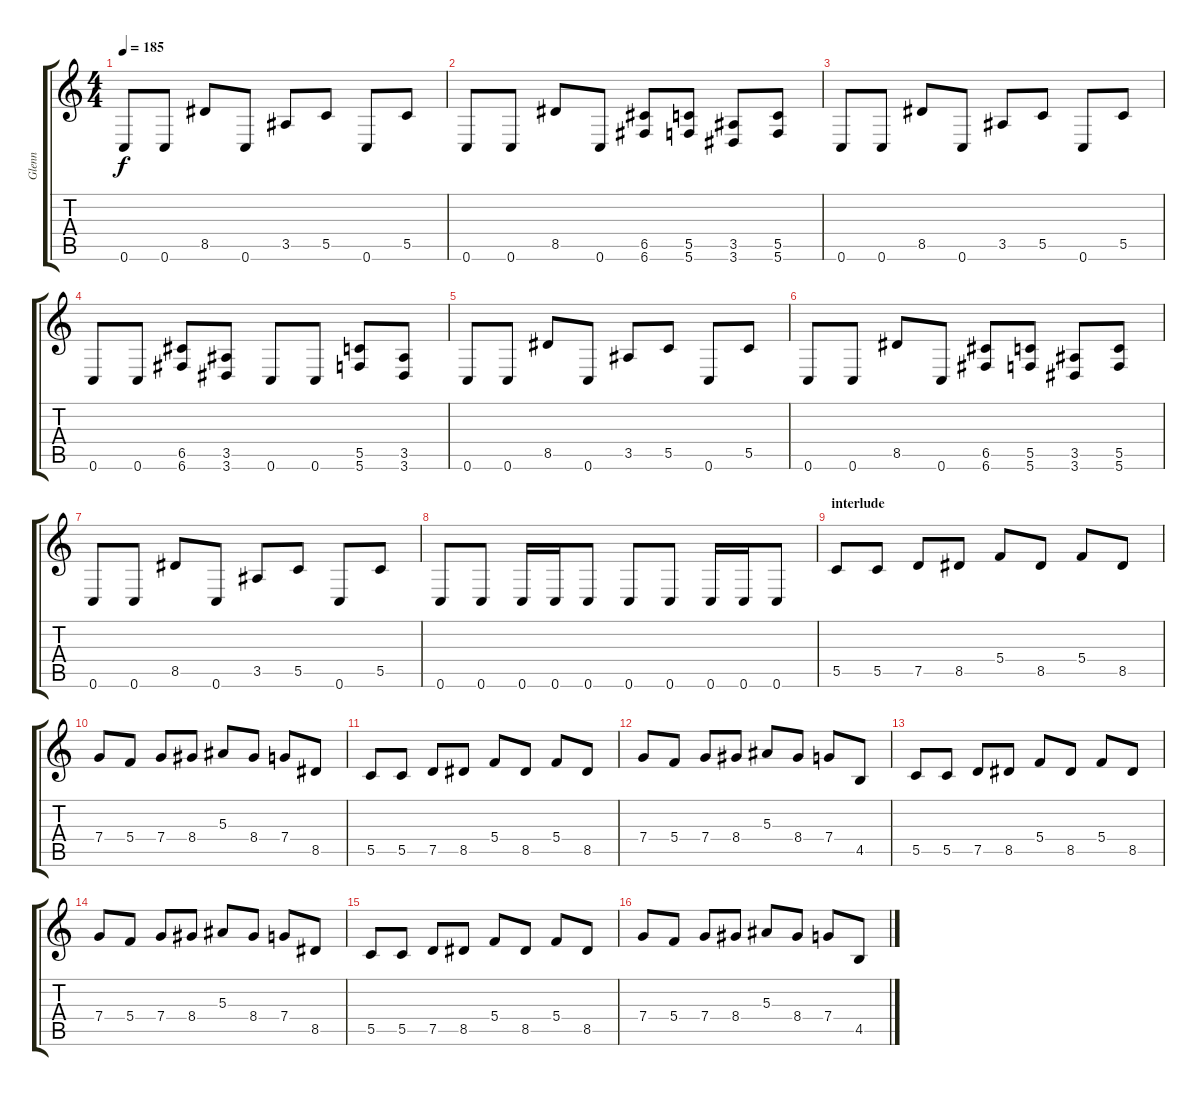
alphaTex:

\track ("Glenn" "Glenn") {instrument overdrivenguitar}
\staff {score tabs}
\tuning (D4 A3 F3 C3 G2 C2) {hide}
\ts (4 4)
\tempo 185
\clef g2
\ks c
0.6.8{dy f} 0.6.8 8.5.8 0.6.8 3.5.8 5.5.8 0.6.8 5.5.8 |
0.6.8 0.6.8 8.5.8 0.6.8 (6.5 6.6).8 (5.5 5.6).8 (3.5 3.6).8 (5.5 5.6).8 |
0.6.8 0.6.8 8.5.8 0.6.8 3.5.8 5.5.8 0.6.8 5.5.8 |
0.6.8 0.6.8 (6.5 6.6).8 (3.5 3.6).8 0.6.8 0.6.8 (5.5 5.6).8 (3.5 3.6).8 |
0.6.8 0.6.8 8.5.8 0.6.8 3.5.8 5.5.8 0.6.8 5.5.8 |
0.6.8 0.6.8 8.5.8 0.6.8 (6.5 6.6).8 (5.5 5.6).8 (3.5 3.6).8 (5.5 5.6).8 |
0.6.8 0.6.8 8.5.8 0.6.8 3.5.8 5.5.8 0.6.8 5.5.8 |
0.6.8 0.6.8 0.6.16 0.6.16 0.6.8 0.6.8 0.6.8 0.6.16 0.6.16 0.6.8 |
\section ("" "interlude")
5.5.8 5.5.8 7.5.8 8.5.8 5.4.8 8.5.8 5.4.8 8.5.8 |
7.4.8 5.4.8 7.4.8 8.4.8 5.3.8 8.4.8 7.4.8 8.5.8 |
5.5.8 5.5.8 7.5.8 8.5.8 5.4.8 8.5.8 5.4.8 8.5.8 |
7.4.8 5.4.8 7.4.8 8.4.8 5.3.8 8.4.8 7.4.8 4.5.8 |
5.5.8 5.5.8 7.5.8 8.5.8 5.4.8 8.5.8 5.4.8 8.5.8 |
7.4.8 5.4.8 7.4.8 8.4.8 5.3.8 8.4.8 7.4.8 8.5.8 |
5.5.8 5.5.8 7.5.8 8.5.8 5.4.8 8.5.8 5.4.8 8.5.8 |
7.4.8 5.4.8 7.4.8 8.4.8 5.3.8 8.4.8 7.4.8 4.5.8
